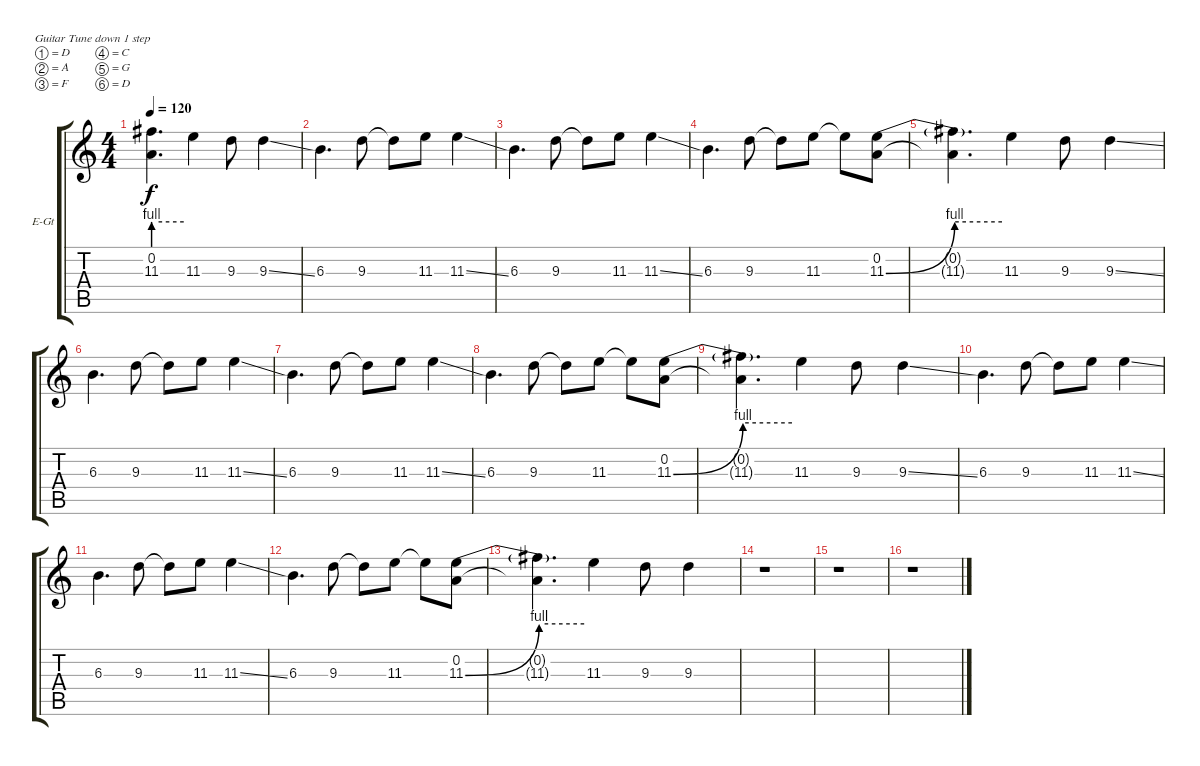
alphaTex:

\bracketExtendMode groupsimilarinstruments
\firstSystemTrackNameOrientation horizontal
\otherSystemsTrackNameOrientation horizontal
\track ("Distortion Guitar" "E-Gt") {instrument distortionguitar}
\staff {score tabs}
\tuning (D4 A3 F3 C3 G2 D2)
\ts (4 4)
\tempo 120
\clef g2
\ks c
(0.2{t} 11.3{be (hold 0 4 60 4) t}).4{d dy f} 11.3.4 9.3.8 9.3{ss}.4 |
6.3.4{d} 9.3.8 9.3{t}.8 11.3.8 11.3{ss}.4 |
6.3.4{d} 9.3.8 9.3{t}.8 11.3.8 11.3{ss}.4 |
6.3.4{d} 9.3.8 9.3{t}.8 11.3.8 11.3{t}.8 (0.2 11.3{be (bend 0 0 60 4)}).8 |
(0.2{t} 11.3{be (hold 0 4 60 4) t}).4{d} 11.3.4 9.3.8 9.3{ss}.4 |
6.3.4{d} 9.3.8 9.3{t}.8 11.3.8 11.3{ss}.4 |
6.3.4{d} 9.3.8 9.3{t}.8 11.3.8 11.3{ss}.4 |
6.3.4{d} 9.3.8 9.3{t}.8 11.3.8 11.3{t}.8 (0.2 11.3{be (bend 0 0 60 4)}).8 |
(0.2{t} 11.3{be (hold 0 4 60 4) t}).4{d} 11.3.4 9.3.8 9.3{ss}.4 |
6.3.4{d} 9.3.8 9.3{t}.8 11.3.8 11.3{ss}.4 |
6.3.4{d} 9.3.8 9.3{t}.8 11.3.8 11.3{ss}.4 |
6.3.4{d} 9.3.8 9.3{t}.8 11.3.8 11.3{t}.8 (0.2 11.3{be (bend 0 0 60 4)}).8 |
(0.2{t} 11.3{be (hold 0 4 60 4) t}).4{d} 11.3.4 9.3.8 9.3.4 |
r.1 |
r.1 |
r.1
